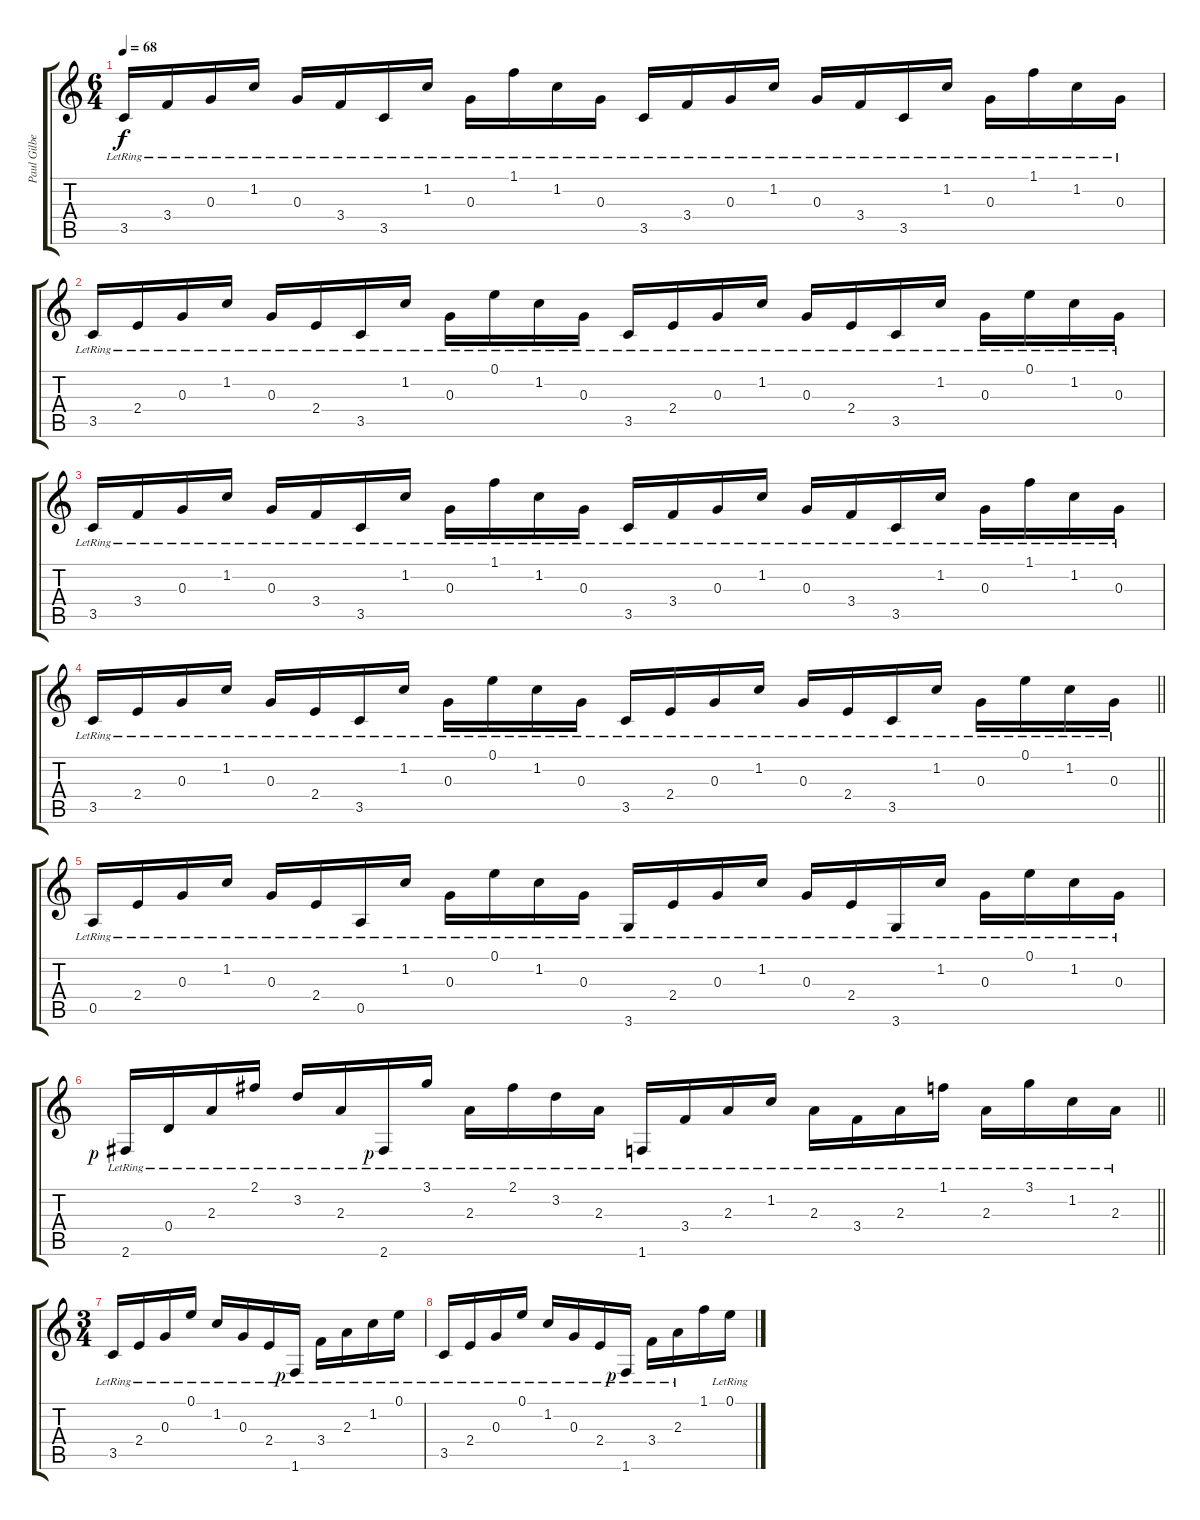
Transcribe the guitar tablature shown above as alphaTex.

\track ("Paul Gilbert Acoustic" "Paul Gilbe") {instrument acousticguitarsteel}
\staff {score tabs}
\tuning (E4 B3 G3 D3 A2 E2) {hide}
\ts (6 4)
\tempo 68
\clef g2
\ks c
3.5{lr}.16{dy f instrument acousticguitarsteel} 3.4{lr}.16 0.3{lr}.16 1.2{lr}.16 0.3{lr}.16 3.4{lr}.16 3.5{lr}.16 1.2{lr}.16 0.3{lr}.16 1.1{lr}.16 1.2{lr}.16 0.3{lr}.16 3.5{lr}.16 3.4{lr}.16 0.3{lr}.16 1.2{lr}.16 0.3{lr}.16 3.4{lr}.16 3.5{lr}.16 1.2{lr}.16 0.3{lr}.16 1.1{lr}.16 1.2{lr}.16 0.3{lr}.16 |
3.5{lr}.16 2.4{lr}.16 0.3{lr}.16 1.2{lr}.16 0.3{lr}.16 2.4{lr}.16 3.5{lr}.16 1.2{lr}.16 0.3{lr}.16 0.1{lr}.16 1.2{lr}.16 0.3{lr}.16 3.5{lr}.16 2.4{lr}.16 0.3{lr}.16 1.2{lr}.16 0.3{lr}.16 2.4{lr}.16 3.5{lr}.16 1.2{lr}.16 0.3{lr}.16 0.1{lr}.16 1.2{lr}.16 0.3{lr}.16 |
3.5{lr}.16 3.4{lr}.16 0.3{lr}.16 1.2{lr}.16 0.3{lr}.16 3.4{lr}.16 3.5{lr}.16 1.2{lr}.16 0.3{lr}.16 1.1{lr}.16 1.2{lr}.16 0.3{lr}.16 3.5{lr}.16 3.4{lr}.16 0.3{lr}.16 1.2{lr}.16 0.3{lr}.16 3.4{lr}.16 3.5{lr}.16 1.2{lr}.16 0.3{lr}.16 1.1{lr}.16 1.2{lr}.16 0.3{lr}.16 |
\barLineRight lightlight
3.5{lr}.16 2.4{lr}.16 0.3{lr}.16 1.2{lr}.16 0.3{lr}.16 2.4{lr}.16 3.5{lr}.16 1.2{lr}.16 0.3{lr}.16 0.1{lr}.16 1.2{lr}.16 0.3{lr}.16 3.5{lr}.16 2.4{lr}.16 0.3{lr}.16 1.2{lr}.16 0.3{lr}.16 2.4{lr}.16 3.5{lr}.16 1.2{lr}.16 0.3{lr}.16 0.1{lr}.16 1.2{lr}.16 0.3{lr}.16 |
0.5{lr}.16 2.4{lr}.16 0.3{lr}.16 1.2{lr}.16 0.3{lr}.16 2.4{lr}.16 0.5{lr}.16 1.2{lr}.16 0.3{lr}.16 0.1{lr}.16 1.2{lr}.16 0.3{lr}.16 3.6{lr}.16 2.4{lr}.16 0.3{lr}.16 1.2{lr}.16 0.3{lr}.16 2.4{lr}.16 3.6{lr}.16 1.2{lr}.16 0.3{lr}.16 0.1{lr}.16 1.2{lr}.16 0.3{lr}.16 |
\barLineRight lightlight
2.6{lr rf 1}.16 0.4{lr}.16 2.3{lr}.16 2.1{lr}.16 3.2{lr}.16 2.3{lr}.16 2.6{lr rf 1}.16 3.1{lr}.16 2.3{lr}.16 2.1{lr}.16 3.2{lr}.16 2.3{lr}.16 1.6{lr}.16 3.4{lr}.16 2.3{lr}.16 1.2{lr}.16 2.3{lr}.16 3.4{lr}.16 2.3{lr}.16 1.1{lr}.16 2.3{lr}.16 3.1{lr}.16 1.2{lr}.16 2.3{lr}.16 |
\ts (3 4)
3.5{lr}.16 2.4{lr}.16 0.3{lr}.16 0.1{lr}.16 1.2{lr}.16 0.3{lr}.16 2.4{lr}.16 1.6{lr rf 1}.16 3.4{lr}.16 2.3{lr}.16 1.2{lr}.16 0.1{lr}.16 |
3.5{lr}.16 2.4{lr}.16 0.3{lr}.16 0.1{lr}.16 1.2{lr}.16 0.3{lr}.16 2.4{lr}.16 1.6{lr rf 1}.16 3.4{lr}.16 2.3{lr}.16 1.1.16 0.1{lr}.16
